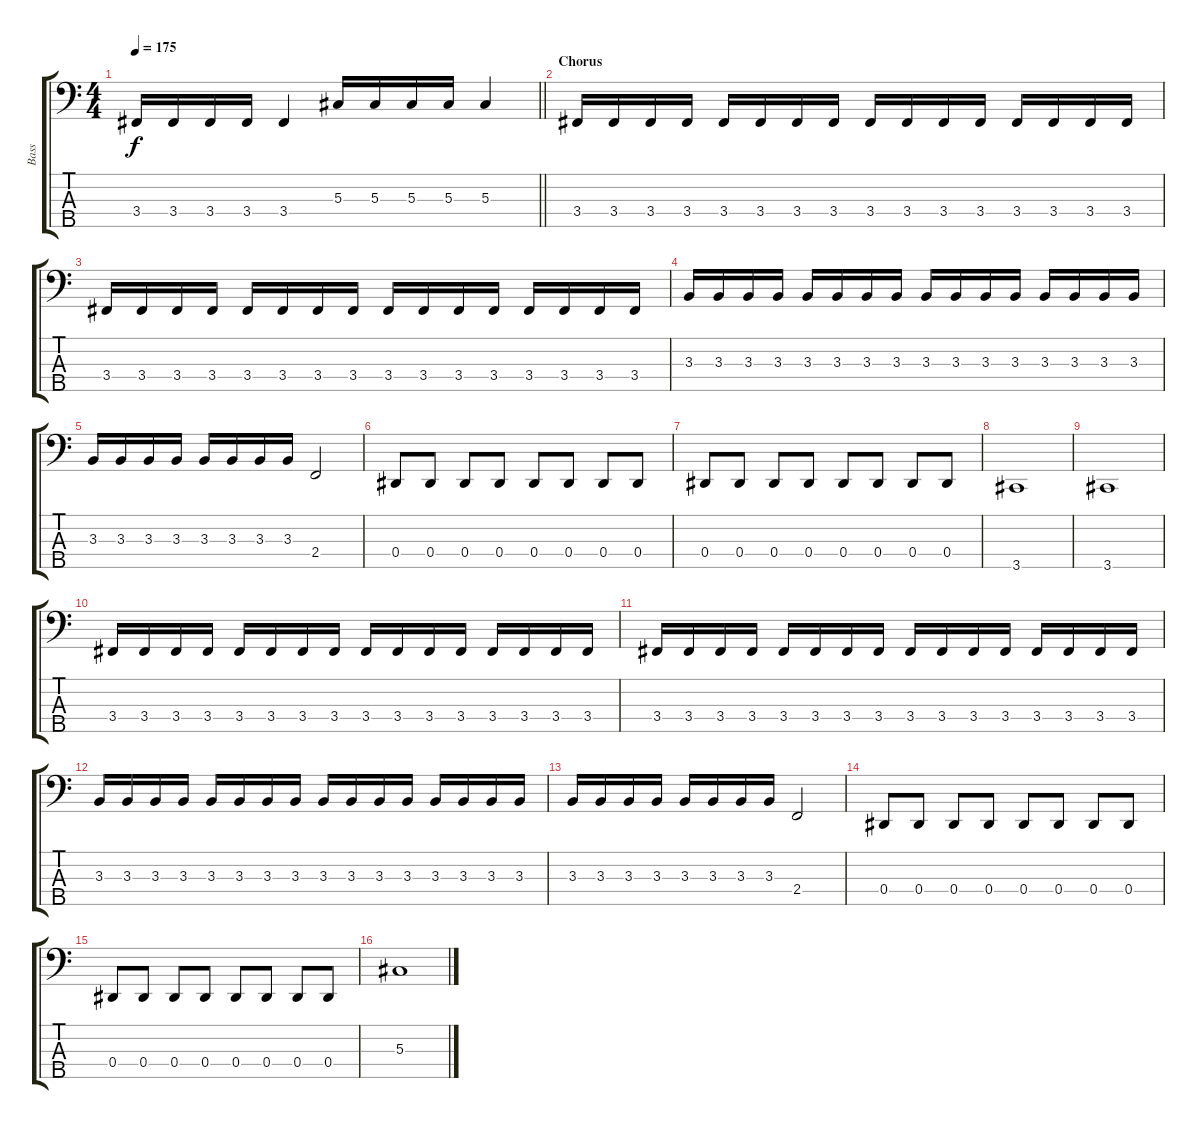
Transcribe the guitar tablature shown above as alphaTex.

\track ("Bass" "Bass") {instrument electricbassfinger}
\staff {score tabs}
\tuning (Gb2 Db2 Ab1 Eb1 Bb0) {hide}
\ts (4 4)
\tempo 175
\clef f4
\barLineRight lightlight
\ks c
3.4.16{dy f} 3.4.16 3.4.16 3.4.16 3.4.4 5.3.16 5.3.16 5.3.16 5.3.16 5.3.4 |
\section ("" "Chorus")
3.4.16 3.4.16 3.4.16 3.4.16 3.4.16 3.4.16 3.4.16 3.4.16 3.4.16 3.4.16 3.4.16 3.4.16 3.4.16 3.4.16 3.4.16 3.4.16 |
3.4.16 3.4.16 3.4.16 3.4.16 3.4.16 3.4.16 3.4.16 3.4.16 3.4.16 3.4.16 3.4.16 3.4.16 3.4.16 3.4.16 3.4.16 3.4.16 |
3.3.16 3.3.16 3.3.16 3.3.16 3.3.16 3.3.16 3.3.16 3.3.16 3.3.16 3.3.16 3.3.16 3.3.16 3.3.16 3.3.16 3.3.16 3.3.16 |
3.3.16 3.3.16 3.3.16 3.3.16 3.3.16 3.3.16 3.3.16 3.3.16 2.4.2 |
0.4.8 0.4.8 0.4.8 0.4.8 0.4.8 0.4.8 0.4.8 0.4.8 |
0.4.8 0.4.8 0.4.8 0.4.8 0.4.8 0.4.8 0.4.8 0.4.8 |
3.5.1 |
3.5.1 |
3.4.16 3.4.16 3.4.16 3.4.16 3.4.16 3.4.16 3.4.16 3.4.16 3.4.16 3.4.16 3.4.16 3.4.16 3.4.16 3.4.16 3.4.16 3.4.16 |
3.4.16 3.4.16 3.4.16 3.4.16 3.4.16 3.4.16 3.4.16 3.4.16 3.4.16 3.4.16 3.4.16 3.4.16 3.4.16 3.4.16 3.4.16 3.4.16 |
3.3.16 3.3.16 3.3.16 3.3.16 3.3.16 3.3.16 3.3.16 3.3.16 3.3.16 3.3.16 3.3.16 3.3.16 3.3.16 3.3.16 3.3.16 3.3.16 |
3.3.16 3.3.16 3.3.16 3.3.16 3.3.16 3.3.16 3.3.16 3.3.16 2.4.2 |
0.4.8 0.4.8 0.4.8 0.4.8 0.4.8 0.4.8 0.4.8 0.4.8 |
0.4.8 0.4.8 0.4.8 0.4.8 0.4.8 0.4.8 0.4.8 0.4.8 |
5.3.1
